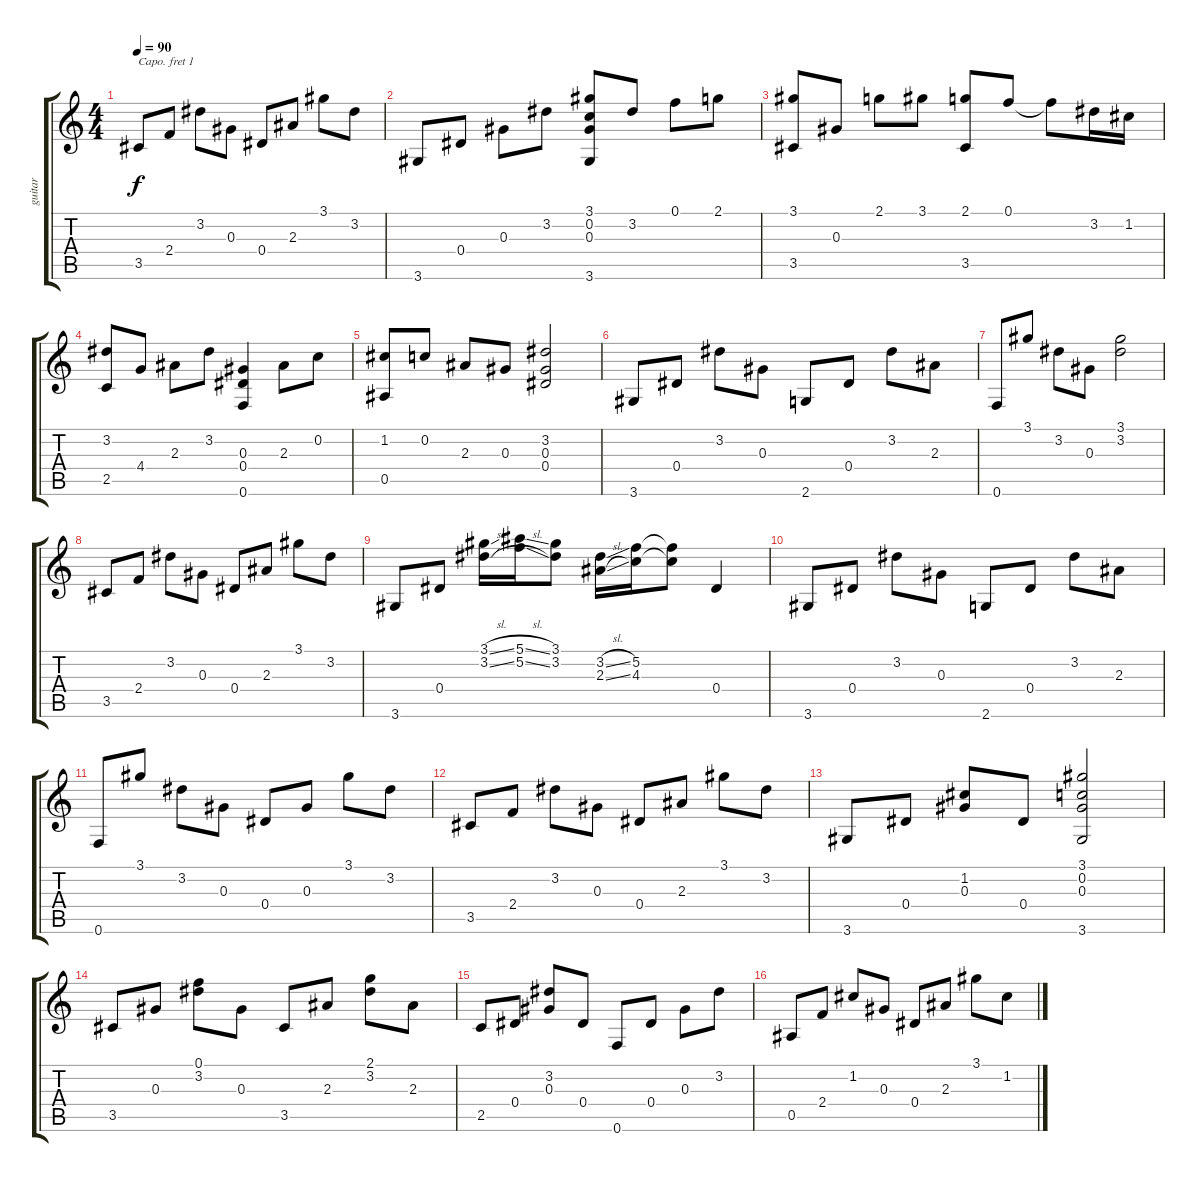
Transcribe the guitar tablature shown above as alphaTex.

\track ("guitar" "guitar") {instrument acousticguitarsteel}
\staff {score tabs}
\capo 1
\tuning (E4 B3 G3 D3 A2 E2) {hide}
\ts (4 4)
\tempo 90
\clef g2
\ks c
3.5.8{dy f} 2.4.8 3.2.8 0.3.8 0.4.8 2.3.8 3.1.8 3.2.8 |
3.6.8 0.4.8 0.3.8 3.2.8 (3.1 0.2 0.3 3.6).8 3.2.8 0.1.8 2.1.8 |
(3.1 3.5).8 0.3.8 2.1.8 3.1.8 (2.1 3.5).8 0.1.8 0.1{t}.8 3.2.16 1.2.16 |
(3.2 2.5).8 4.4.8 2.3.8 3.2.8 (0.3 0.4 0.6).4 2.3.8 0.2.8 |
(1.2 0.5).8 0.2.8 2.3.8 0.3.8 (3.2 0.3 0.4).2 |
3.6.8 0.4.8 3.2.8 0.3.8 2.6.8 0.4.8 3.2.8 2.3.8 |
0.6.8 3.1.8 3.2.8 0.3.8 (3.1 3.2).2 |
3.5.8 2.4.8 3.2.8 0.3.8 0.4.8 2.3.8 3.1.8 3.2.8 |
3.6.8 0.4.8 (3.1{sl} 3.2{sl}).16 (5.1{sl} 5.2{sl}).16 (3.1 3.2).8 (3.2{sl} 2.3{sl}).16 (5.2 4.3).16 (5.2{t} 4.3{t}).8 0.4.4 |
3.6.8 0.4.8 3.2.8 0.3.8 2.6.8 0.4.8 3.2.8 2.3.8 |
0.6.8 3.1.8 3.2.8 0.3.8 0.4.8 0.3.8 3.1.8 3.2.8 |
3.5.8 2.4.8 3.2.8 0.3.8 0.4.8 2.3.8 3.1.8 3.2.8 |
3.6.8 0.4.8 (1.2 0.3).8 0.4.8 (3.1 0.2 0.3 3.6).2 |
3.5.8 0.3.8 (0.1 3.2).8 0.3.8 3.5.8 2.3.8 (2.1 3.2).8 2.3.8 |
2.5.8 0.4.8 (3.2 0.3).8 0.4.8 0.6.8 0.4.8 0.3.8 3.2.8 |
0.5.8 2.4.8 1.2.8 0.3.8 0.4.8 2.3.8 3.1.8 1.2.8
